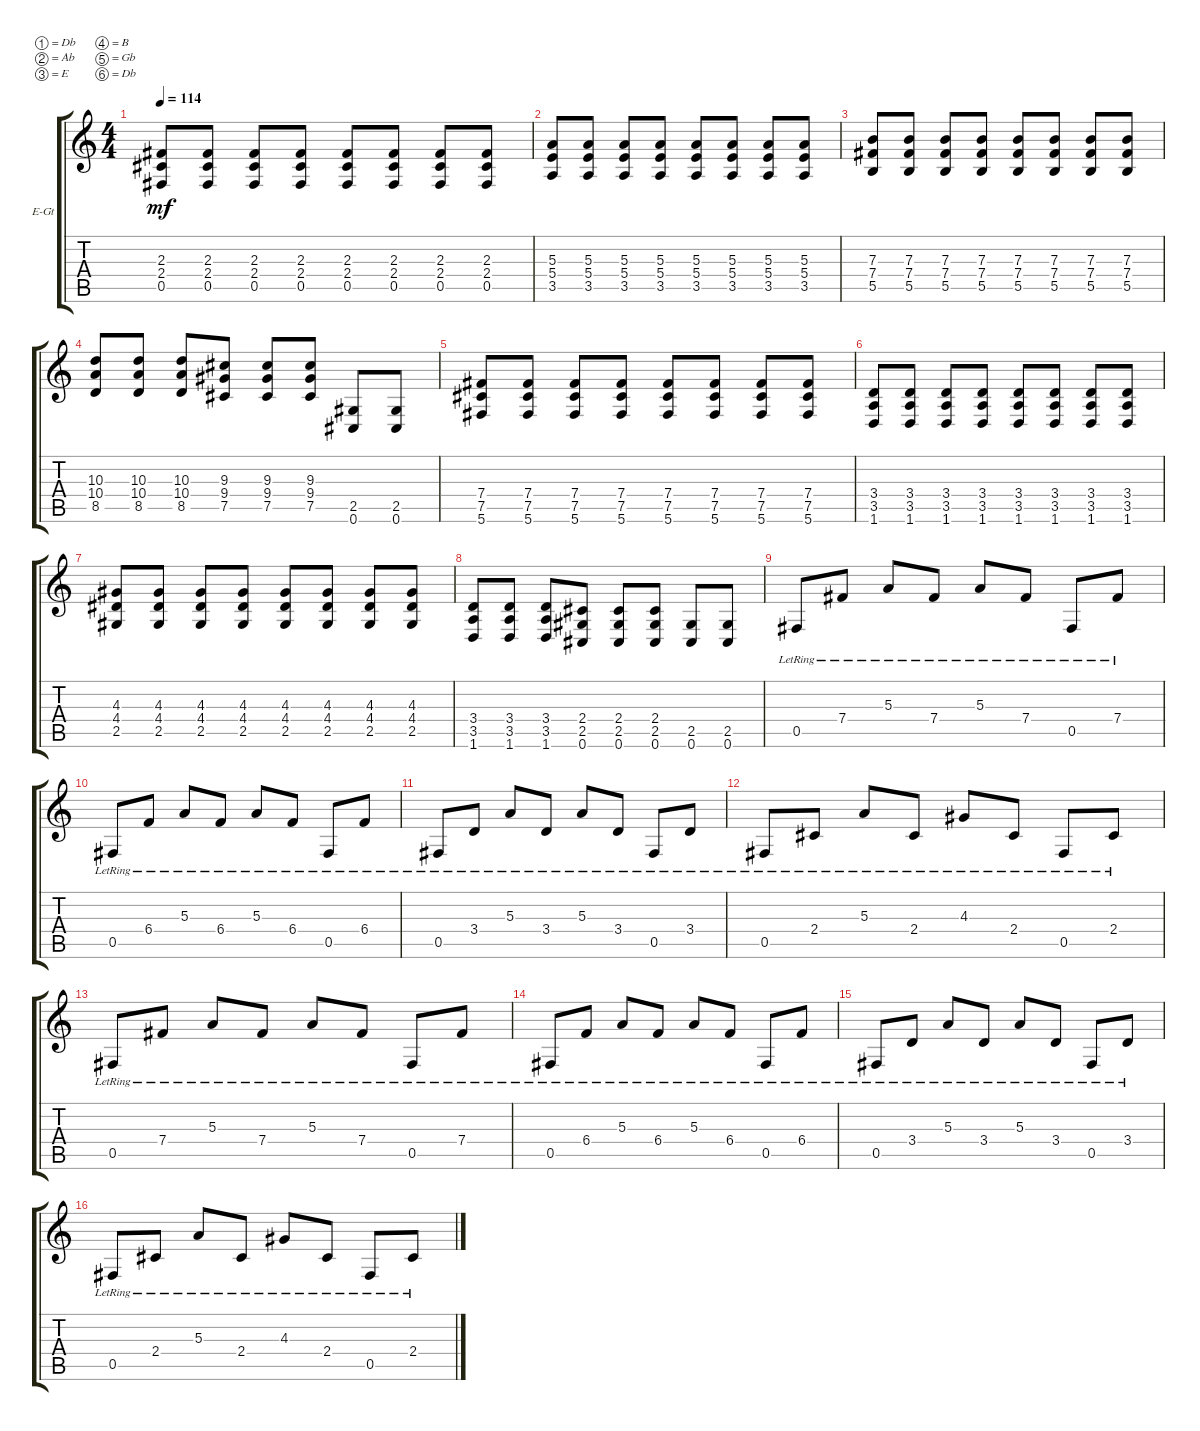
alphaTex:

\defaultSystemsLayout 4
\bracketExtendMode groupsimilarinstruments
\firstSystemTrackNameOrientation horizontal
\otherSystemsTrackNameOrientation horizontal
\track ("Electric Guitar Nergal" "E-Gt") {instrument distortionguitar}
\staff {score tabs}
\tuning (Db4 Ab3 E3 B2 Gb2 Db2)
\ts (4 4)
\tempo 114
\clef g2
\ks c
(0.5 2.4 2.3).8{dy mf} (2.3 2.4 0.5).8 (0.5 2.4 2.3).8 (2.3 2.4 0.5).8 (0.5 2.4 2.3).8 (2.3 2.4 0.5).8 (0.5 2.4 2.3).8 (2.3 2.4 0.5).8 |
(3.5 5.4 5.3).8 (5.3 5.4 3.5).8 (3.5 5.4 5.3).8 (5.3 5.4 3.5).8 (3.5 5.4 5.3).8 (5.3 5.4 3.5).8 (3.5 5.4 5.3).8 (5.3 5.4 3.5).8 |
(7.3 7.4 5.5).8 (5.5 7.4 7.3).8 (7.3 7.4 5.5).8 (5.5 7.4 7.3).8 (7.3 7.4 5.5).8 (5.5 7.4 7.3).8 (7.3 7.4 5.5).8 (5.5 7.4 7.3).8 |
(8.5 10.4 10.3).8 (8.5 10.4 10.3).8 (8.5 10.4 10.3).8 (9.3 9.4 7.5).8 (7.5 9.4 9.3).8 (9.3 9.4 7.5).8 (0.6 2.5).8 (2.5 0.6).8 |
(5.6 7.5 7.4).8 (5.6 7.5 7.4).8 (7.4 7.5 5.6).8 (5.6 7.5 7.4).8 (7.4 7.5 5.6).8 (5.6 7.5 7.4).8 (7.4 7.5 5.6).8 (5.6 7.5 7.4).8 |
(1.6 3.5 3.4).8 (3.4 3.5 1.6).8 (1.6 3.5 3.4).8 (3.4 3.5 1.6).8 (1.6 3.5 3.4).8 (3.4 3.5 1.6).8 (1.6 3.5 3.4).8 (3.4 3.5 1.6).8 |
(2.5 4.4 4.3).8 (4.3 4.4 2.5).8 (2.5 4.4 4.3).8 (4.3 4.4 2.5).8 (2.5 4.4 4.3).8 (4.3 4.4 2.5).8 (2.5 4.4 4.3).8 (4.3 4.4 2.5).8 |
(1.6 3.5 3.4).8 (3.4 3.5 1.6).8 (1.6 3.5 3.4).8 (2.4 2.5 0.6).8 (0.6 2.5 2.4).8 (2.4 2.5 0.6).8 (0.6 2.5).8 (2.5 0.6).8 |
0.5{lr}.8 7.4{lr}.8 5.3{lr}.8 7.4{lr}.8 5.3{lr}.8 7.4{lr}.8 0.5{lr}.8 7.4{lr}.8 |
0.5{lr}.8 6.4{lr}.8 5.3{lr}.8 6.4{lr}.8 5.3{lr}.8 6.4{lr}.8 0.5{lr}.8 6.4{lr}.8 |
0.5{lr}.8 3.4{lr}.8 5.3{lr}.8 3.4{lr}.8 5.3{lr}.8 3.4{lr}.8 0.5{lr}.8 3.4{lr}.8 |
0.5{lr}.8 2.4{lr}.8 5.3{lr}.8 2.4{lr}.8 4.3{lr}.8 2.4{lr}.8 0.5{lr}.8 2.4{lr}.8 |
0.5{lr}.8 7.4{lr}.8 5.3{lr}.8 7.4{lr}.8 5.3{lr}.8 7.4{lr}.8 0.5{lr}.8 7.4{lr}.8 |
0.5{lr}.8 6.4{lr}.8 5.3{lr}.8 6.4{lr}.8 5.3{lr}.8 6.4{lr}.8 0.5{lr}.8 6.4{lr}.8 |
0.5{lr}.8 3.4{lr}.8 5.3{lr}.8 3.4{lr}.8 5.3{lr}.8 3.4{lr}.8 0.5{lr}.8 3.4{lr}.8 |
0.5{lr}.8 2.4{lr}.8 5.3{lr}.8 2.4{lr}.8 4.3{lr}.8 2.4{lr}.8 0.5{lr}.8 2.4{lr}.8
